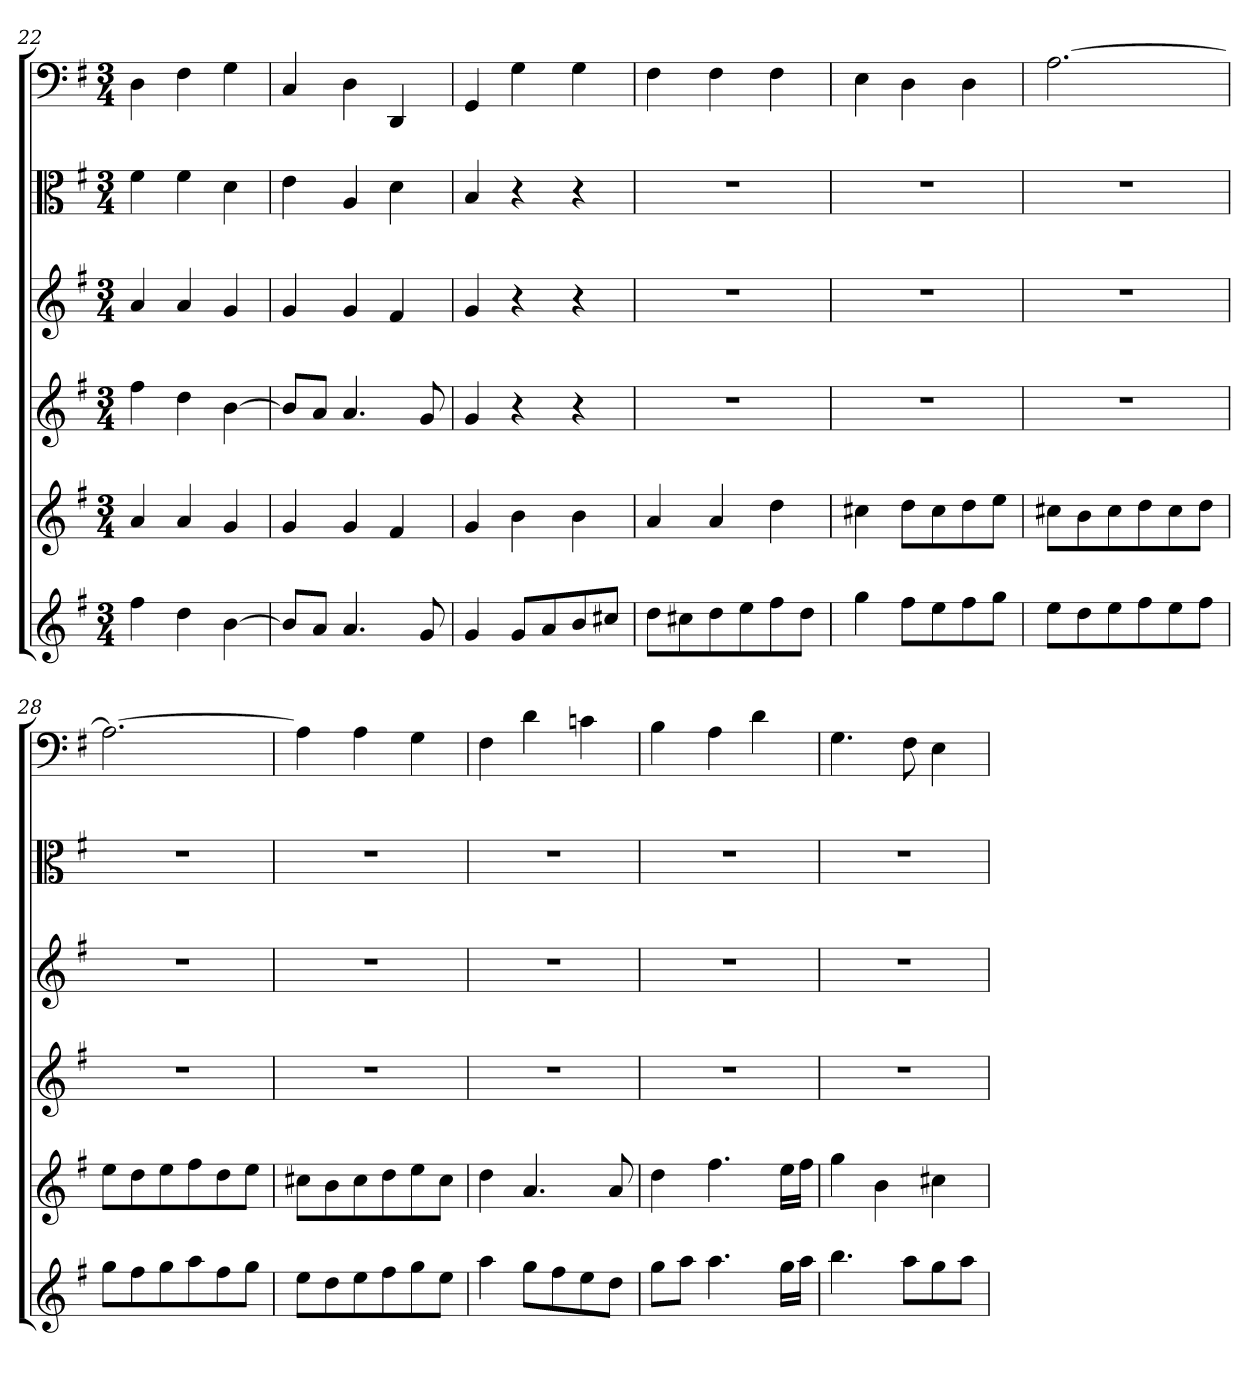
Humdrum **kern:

**kern	**kern	**kern	**kern	**kern	**kern
*part6	*part5	*part4	*part3	*part2	*part1
*staff6	*staff5	*staff4	*staff3	*staff2	*staff1
*clefG2	*clefG2	*clefG2	*clefG2	*clefC3	*clefF4
*k[f#]	*k[f#]	*k[f#]	*k[f#]	*k[f#]	*k[f#]
*G:	*G:	*G:	*G:	*G:	*G:
*M3/4	*M3/4	*M3/4	*M3/4	*M3/4	*M3/4
=22	=22	=22	=22	=22	=22
4ff#\	4a/	4ff#\	4a/	4f#\	4D\
4dd\	4a/	4dd\	4a/	4f#\	4F#\
[4b\	4g/	[4b\	4g/	4d\	4G\
=23	=23	=23	=23	=23	=23
8b/L]	4g/	8b/L]	4g/	4e\	4C/
8a/J	.	8a/J	.	.	.
4.a/	4g/	4.a/	4g/	4A/	4D\
.	4f#/	.	4f#/	4d\	4DD/
8g/	.	8g/	.	.	.
=24	=24	=24	=24	=24	=24
4g/	4g/	4g/	4g/	4B/	4GG/
8g/L	4b\	4r	4r	4r	4G\
8a/	.	.	.	.	.
8b/	4b\	4r	4r	4r	4G\
8cc#X/J	.	.	.	.	.
=25	=25	=25	=25	=25	=25
8dd\L	4a/	2.r	2.r	2.r	4F#\
8cc#X\	.	.	.	.	.
8dd\	4a/	.	.	.	4F#\
8ee\	.	.	.	.	.
8ff#\	4dd\	.	.	.	4F#\
8dd\J	.	.	.	.	.
=26	=26	=26	=26	=26	=26
4gg\	4cc#X\	2.r	2.r	2.r	4E\
8ff#\L	8dd\L	.	.	.	4D\
8ee\	8cc#\	.	.	.	.
8ff#\	8dd\	.	.	.	4D\
8gg\J	8ee\J	.	.	.	.
=27	=27	=27	=27	=27	=27
8ee\L	8cc#X\L	2.r	2.r	2.r	[2.A\
8dd\	8b\	.	.	.	.
8ee\	8cc#\	.	.	.	.
8ff#\	8dd\	.	.	.	.
8ee\	8cc#\	.	.	.	.
8ff#\J	8dd\J	.	.	.	.
=28	=28	=28	=28	=28	=28
8gg\L	8ee\L	2.r	2.r	2.r	2.A\_
8ff#\	8dd\	.	.	.	.
8gg\	8ee\	.	.	.	.
8aa\	8ff#\	.	.	.	.
8ff#\	8dd\	.	.	.	.
8gg\J	8ee\J	.	.	.	.
=29	=29	=29	=29	=29	=29
8ee\L	8cc#X\L	2.r	2.r	2.r	4A\]
8dd\	8b\	.	.	.	.
8ee\	8cc#\	.	.	.	4A\
8ff#\	8dd\	.	.	.	.
8gg\	8ee\	.	.	.	4G\
8ee\J	8cc#\J	.	.	.	.
=30	=30	=30	=30	=30	=30
4aa\	4dd\	2.r	2.r	2.r	4F#\
8gg\L	4.a/	.	.	.	4d\
8ff#\	.	.	.	.	.
8ee\	.	.	.	.	4cn\
8dd\J	8a/	.	.	.	.
=31	=31	=31	=31	=31	=31
8gg\L	4dd\	2.r	2.r	2.r	4B\
8aa\J	.	.	.	.	.
4.aa\	4.ff#\	.	.	.	4A\
.	.	.	.	.	4d\
16gg\LL	16ee\LL	.	.	.	.
16aa\JJ	16ff#\JJ	.	.	.	.
=32	=32	=32	=32	=32	=32
4.bb\	4gg\	2.r	2.r	2.r	4.G\
.	4b\	.	.	.	.
8aa\L	.	.	.	.	8F#\
8gg\	4cc#X\	.	.	.	4E\
8aa\J	.	.	.	.	.
=	=	=	=	=	=
*-	*-	*-	*-	*-	*-
